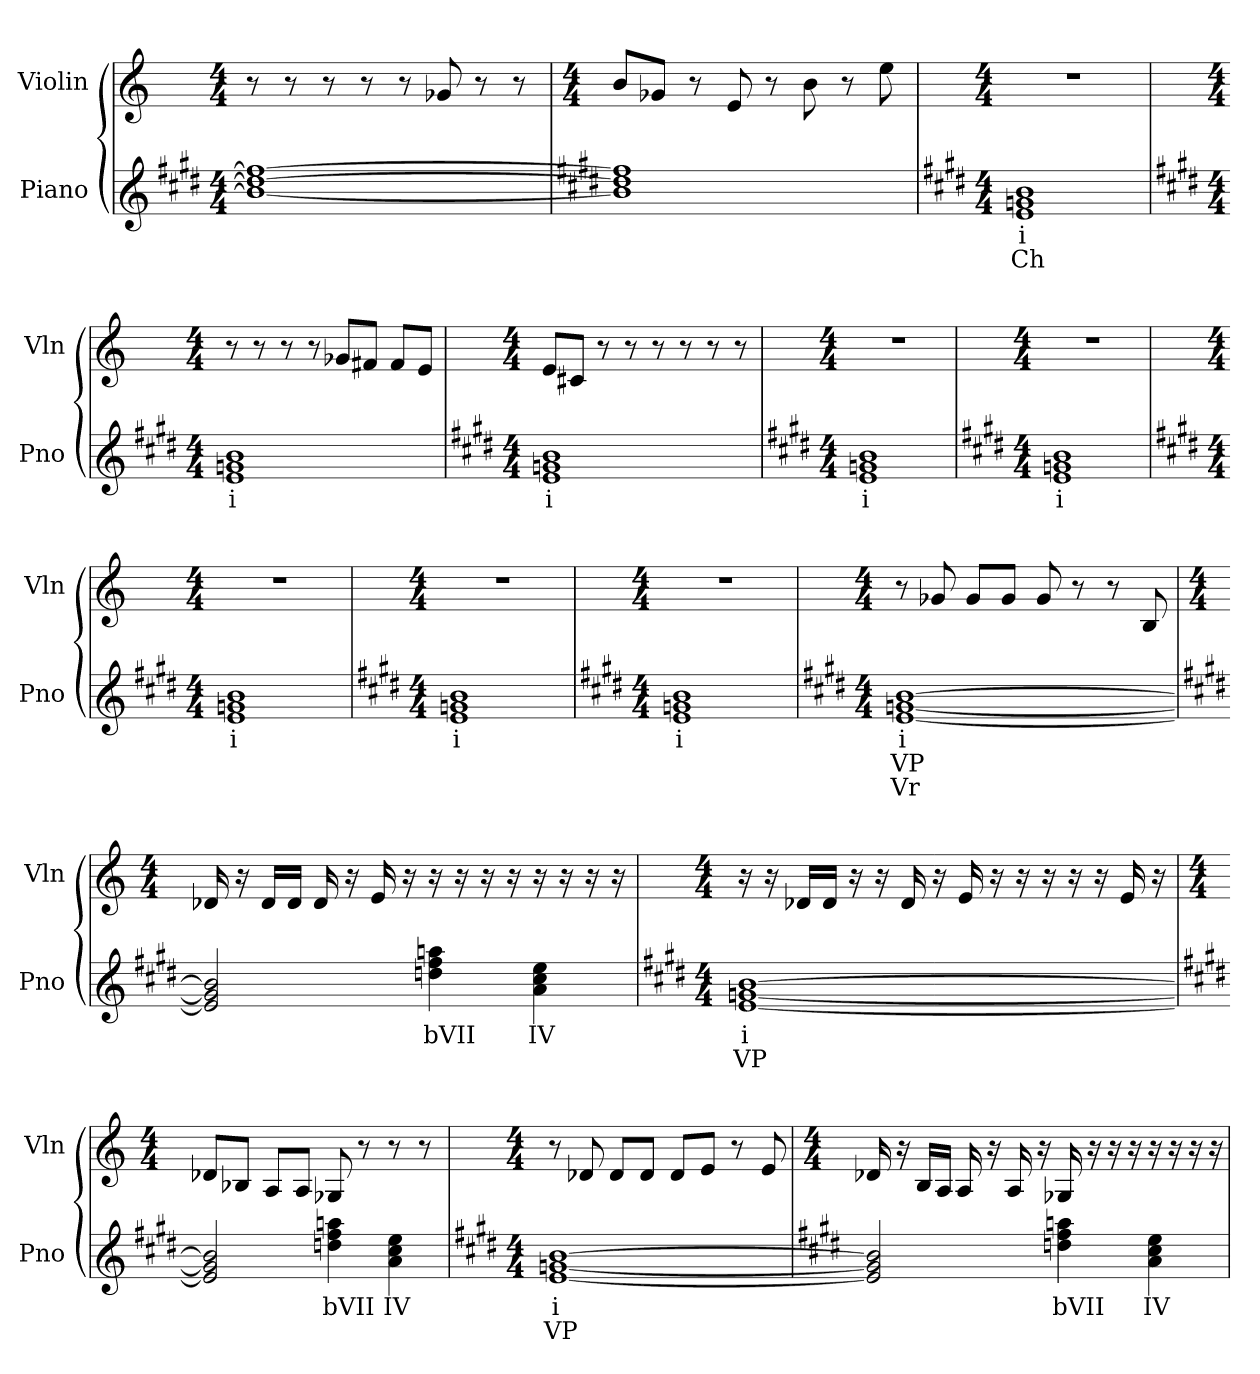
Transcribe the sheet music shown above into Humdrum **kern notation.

**kern	**text	**text	**text	**kern
*part2	*part2	*part2	*part2	*part1
*staff2	*staff2	*staff2	*staff2	*staff1
*I"Piano	*	*	*	*I"Violin
*I'Pno	*	*	*	*I'Vln
*k[f#c#g#d#]	*	*	*	*
*E:	*	*	*	*
*M4/4	*	*	*	*M4/4
=	=	=	=	=
1b_ 1dd#_ 1ff#_	.	.	.	8r
.	.	.	.	8r
.	.	.	.	8r
.	.	.	.	8r
.	.	.	.	8r
.	.	.	.	8g-X
.	.	.	.	8r
.	.	.	.	8r
=	=	=	=	=
*k[f#c#g#d#]	*	*	*	*
*E:	*	*	*	*
*	*	*	*	*M4/4
1b] 1dd#] 1ff#]	.	.	.	8bL
.	.	.	.	8g-XJ
.	.	.	.	8r
.	.	.	.	8e
.	.	.	.	8r
.	.	.	.	8b
.	.	.	.	8r
.	.	.	.	8ee
=	=	=	=	=
*k[f#c#g#d#]	*	*	*	*
*E:	*	*	*	*
*M4/4	*	*	*	*M4/4
1e 1gn 1b	i	Ch	.	1r
=	=	=	=	=
*k[f#c#g#d#]	*	*	*	*
*E:	*	*	*	*
*M4/4	*	*	*	*M4/4
1e 1gn 1b	i	.	.	8r
.	.	.	.	8r
.	.	.	.	8r
.	.	.	.	8r
.	.	.	.	8g-XL
.	.	.	.	8f#XJ
.	.	.	.	8f#L
.	.	.	.	8eJ
=	=	=	=	=
*k[f#c#g#d#]	*	*	*	*
*E:	*	*	*	*
*M4/4	*	*	*	*M4/4
1e 1gn 1b	i	.	.	8eL
.	.	.	.	8c#XJ
.	.	.	.	8r
.	.	.	.	8r
.	.	.	.	8r
.	.	.	.	8r
.	.	.	.	8r
.	.	.	.	8r
=	=	=	=	=
*k[f#c#g#d#]	*	*	*	*
*E:	*	*	*	*
*M4/4	*	*	*	*M4/4
1e 1gn 1b	i	.	.	1r
=	=	=	=	=
*k[f#c#g#d#]	*	*	*	*
*E:	*	*	*	*
*M4/4	*	*	*	*M4/4
1e 1gn 1b	i	.	.	1r
=	=	=	=	=
*k[f#c#g#d#]	*	*	*	*
*E:	*	*	*	*
*M4/4	*	*	*	*M4/4
1e 1gn 1b	i	.	.	1r
=	=	=	=	=
*k[f#c#g#d#]	*	*	*	*
*E:	*	*	*	*
*M4/4	*	*	*	*M4/4
1e 1gn 1b	i	.	.	1r
=	=	=	=	=
*k[f#c#g#d#]	*	*	*	*
*E:	*	*	*	*
*M4/4	*	*	*	*M4/4
1e 1gn 1b	i	.	.	1r
=	=	=	=	=
*k[f#c#g#d#]	*	*	*	*
*E:	*	*	*	*
*M4/4	*	*	*	*M4/4
[1e [1gn [1b	i	VP	Vr	8r
.	.	.	.	8g-X
.	.	.	.	8g-L
.	.	.	.	8g-J
.	.	.	.	8g-
.	.	.	.	8r
.	.	.	.	8r
.	.	.	.	8B
=	=	=	=	=
*k[f#c#g#d#]	*	*	*	*
*E:	*	*	*	*
*	*	*	*	*M4/4
2e] 2gn] 2b]	.	.	.	16d-X
.	.	.	.	16r
.	.	.	.	16d-LL
.	.	.	.	16d-JJ
.	.	.	.	16d-
.	.	.	.	16r
.	.	.	.	16e
.	.	.	.	16r
4ddn 4ff# 4aan	bVII	.	.	16r
.	.	.	.	16r
.	.	.	.	16r
.	.	.	.	16r
4a 4cc# 4ee	IV	.	.	16r
.	.	.	.	16r
.	.	.	.	16r
.	.	.	.	16r
=	=	=	=	=
*k[f#c#g#d#]	*	*	*	*
*E:	*	*	*	*
*M4/4	*	*	*	*M4/4
[1e [1gn [1b	i	VP	.	16r
.	.	.	.	16r
.	.	.	.	16d-XLL
.	.	.	.	16d-JJ
.	.	.	.	16r
.	.	.	.	16r
.	.	.	.	16d-
.	.	.	.	16r
.	.	.	.	16e
.	.	.	.	16r
.	.	.	.	16r
.	.	.	.	16r
.	.	.	.	16r
.	.	.	.	16r
.	.	.	.	16e
.	.	.	.	16r
=	=	=	=	=
*k[f#c#g#d#]	*	*	*	*
*E:	*	*	*	*
*	*	*	*	*M4/4
2e] 2gn] 2b]	.	.	.	8d-XL
.	.	.	.	8B-XJ
.	.	.	.	8AL
.	.	.	.	8AJ
4ddn 4ff# 4aan	bVII	.	.	8G-X
.	.	.	.	8r
4a 4cc# 4ee	IV	.	.	8r
.	.	.	.	8r
=	=	=	=	=
*k[f#c#g#d#]	*	*	*	*
*E:	*	*	*	*
*M4/4	*	*	*	*M4/4
[1e [1gn [1b	i	VP	.	8r
.	.	.	.	8d-X
.	.	.	.	8d-L
.	.	.	.	8d-J
.	.	.	.	8d-L
.	.	.	.	8eJ
.	.	.	.	8r
.	.	.	.	8e
=	=	=	=	=
*k[f#c#g#d#]	*	*	*	*
*E:	*	*	*	*
*	*	*	*	*M4/4
2e] 2gn] 2b]	.	.	.	16d-X
.	.	.	.	16r
.	.	.	.	16BLL
.	.	.	.	16AJJ
.	.	.	.	16A
.	.	.	.	16r
.	.	.	.	16A
.	.	.	.	16r
4ddn 4ff# 4aan	bVII	.	.	16G-X
.	.	.	.	16r
.	.	.	.	16r
.	.	.	.	16r
4a 4cc# 4ee	IV	.	.	16r
.	.	.	.	16r
.	.	.	.	16r
.	.	.	.	16r
=	=	=	=	=
*-	*-	*-	*-	*-
